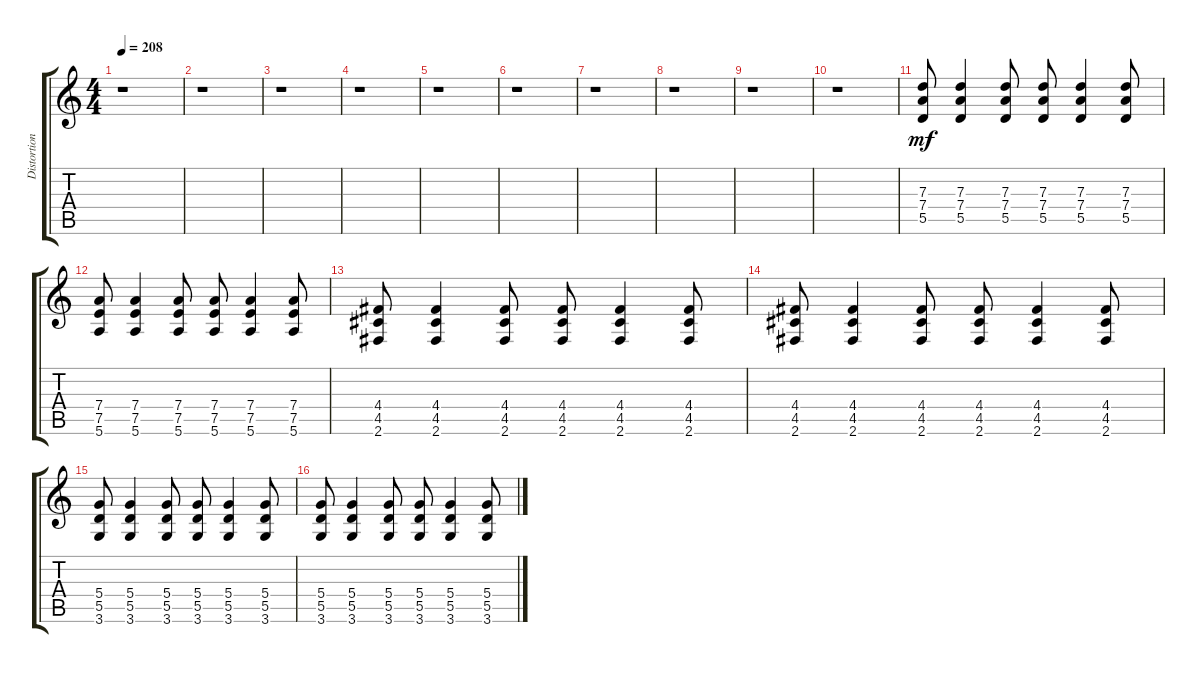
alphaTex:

\track ("Distortion guitar 1" "Distortion") {instrument distortionguitar}
\staff {score tabs}
\tuning (E4 B3 G3 D3 A2 E2) {hide}
\ts (4 4)
\tempo 208
\clef g2
\ks c
r.1{dy mf} |
r.1 |
r.1 |
r.1 |
r.1 |
r.1 |
r.1 |
r.1 |
r.1 |
r.1 |
(7.3 7.4 5.5).8 (7.3 7.4 5.5).4 (7.3 7.4 5.5).8 (7.3 7.4 5.5).8 (7.3 7.4 5.5).4 (7.3 7.4 5.5).8 |
(7.4 7.5 5.6).8 (7.4 7.5 5.6).4 (7.4 7.5 5.6).8 (7.4 7.5 5.6).8 (7.4 7.5 5.6).4 (7.4 7.5 5.6).8 |
(4.4 4.5 2.6).8 (4.4 4.5 2.6).4 (4.4 4.5 2.6).8 (4.4 4.5 2.6).8 (4.4 4.5 2.6).4 (4.4 4.5 2.6).8 |
(4.4 4.5 2.6).8 (4.4 4.5 2.6).4 (4.4 4.5 2.6).8 (4.4 4.5 2.6).8 (4.4 4.5 2.6).4 (4.4 4.5 2.6).8 |
(5.4 5.5 3.6).8 (5.4 5.5 3.6).4 (5.4 5.5 3.6).8 (5.4 5.5 3.6).8 (5.4 5.5 3.6).4 (5.4 5.5 3.6).8 |
(5.4 5.5 3.6).8 (5.4 5.5 3.6).4 (5.4 5.5 3.6).8 (5.4 5.5 3.6).8 (5.4 5.5 3.6).4 (5.4 5.5 3.6).8
